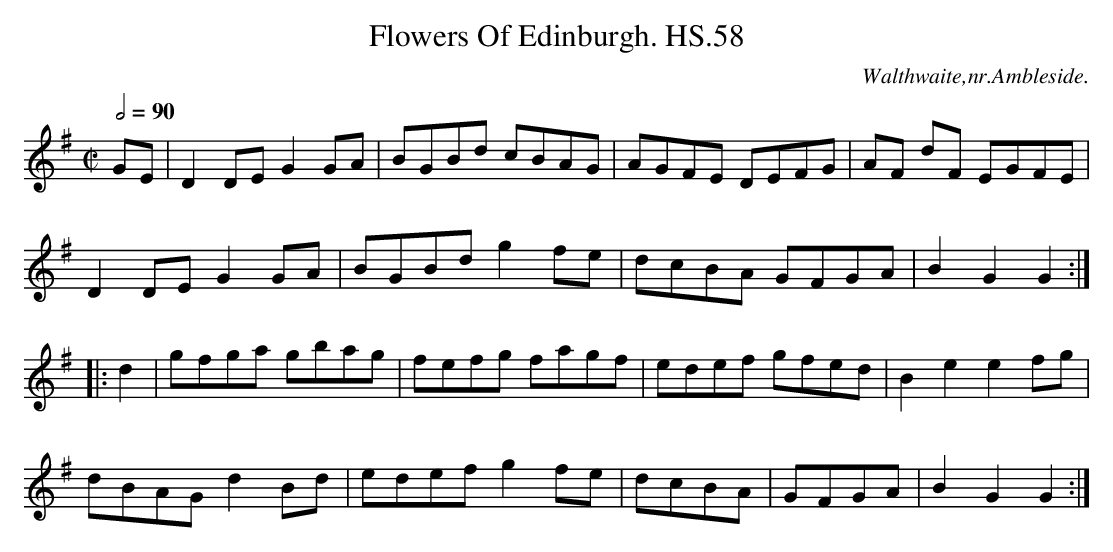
X:1
T:Flowers Of Edinburgh. HS.58
L:1/8
M:C|
O:Walthwaite,nr.Ambleside.
Q:1/2=90
K:G
GE|D2DEG2GA|BGBd cBAG|AGFE DEFG|AF dF EGFE|!
D2DEG2GA|BGBdg2fe|dcBA GFGA|B2G2G2:|!
|:d2|gfga gbag|fefg fagf|edef gfed|B2e2e2fg|!
dBAGd2Bd|edef g2fe|dcBA|GFGA|B2G2G2:|
